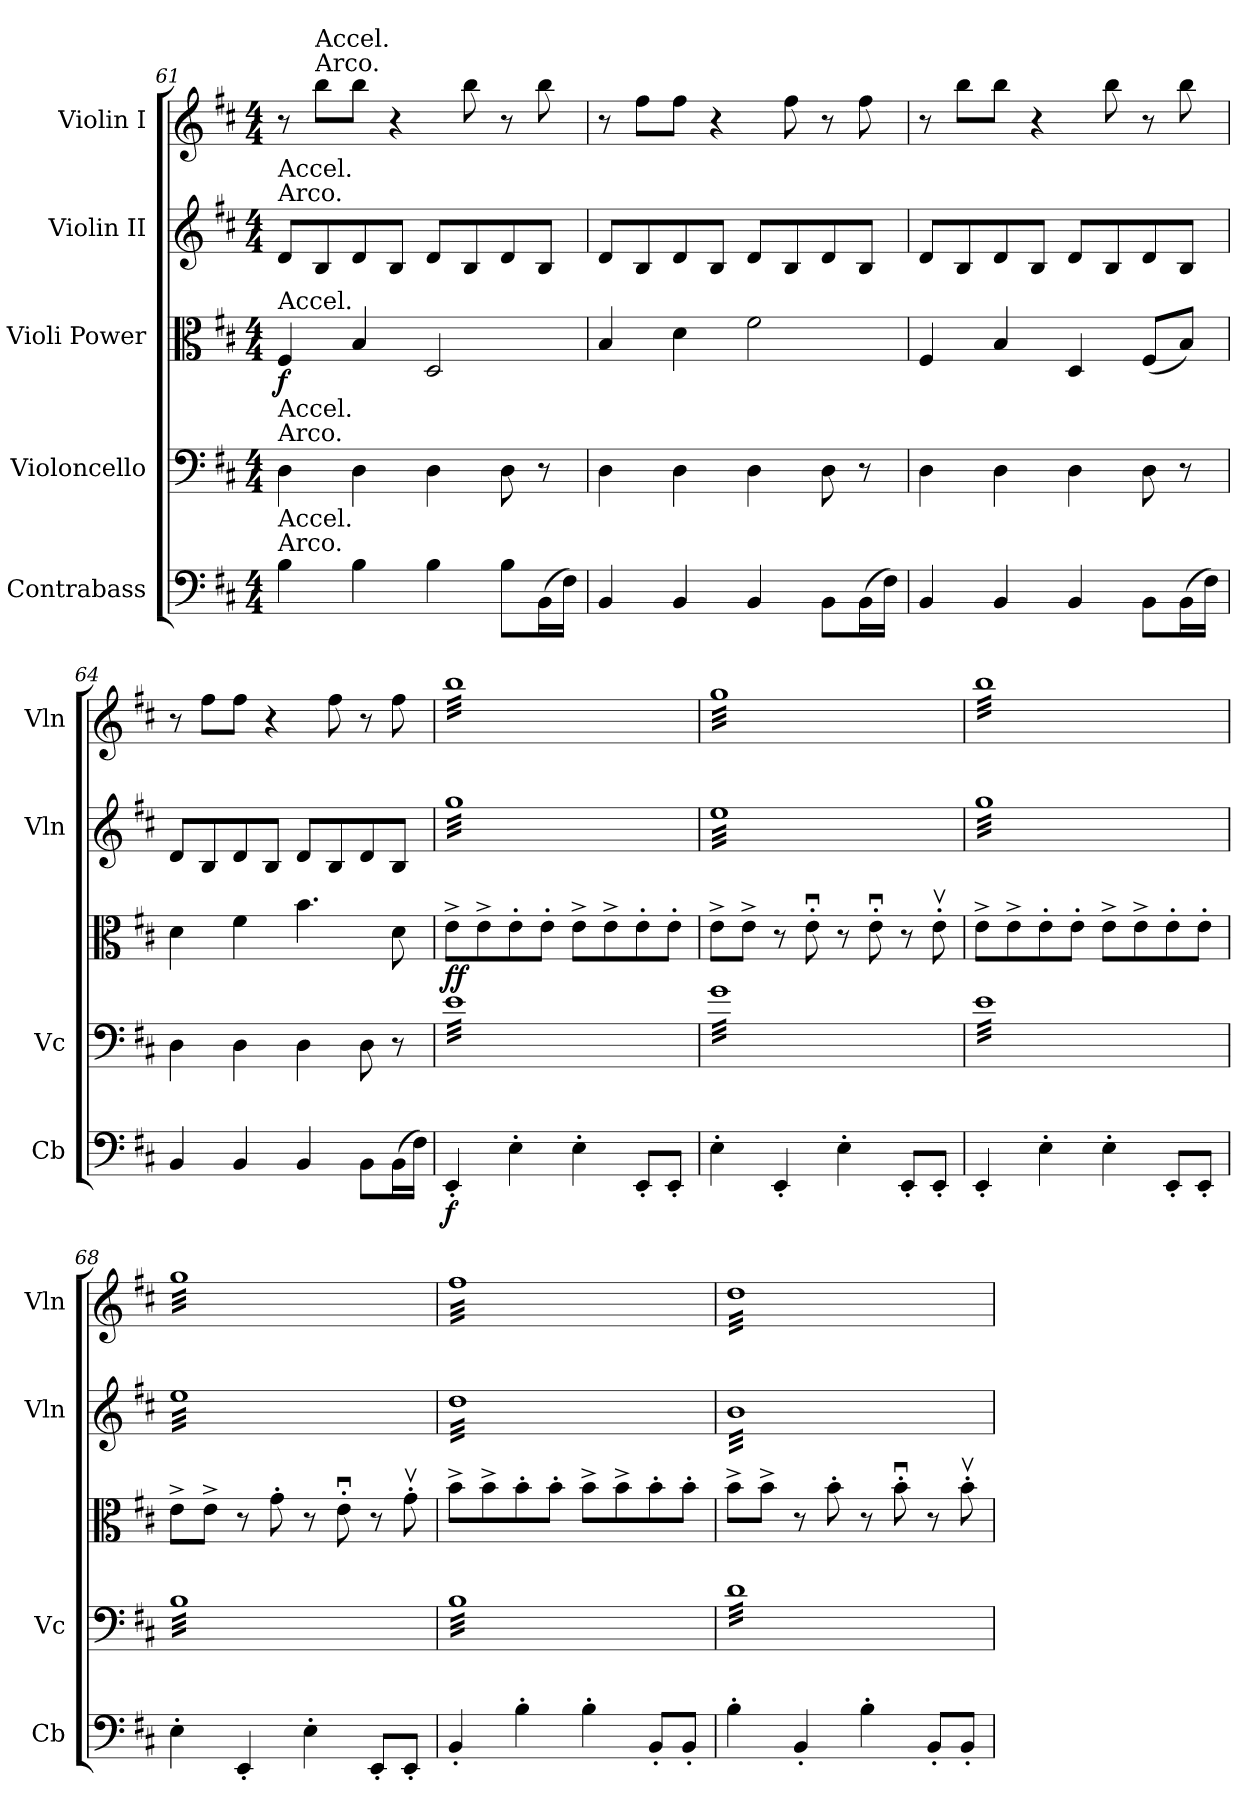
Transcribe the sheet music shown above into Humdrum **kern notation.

**kern	**dynam	**kern	**kern	**dynam	**kern	**kern
*part5	*part5	*part4	*part3	*part3	*part2	*part1
*staff5	*staff5	*staff4	*staff3	*staff3	*staff2	*staff1
*I"Contrabass	*	*I"Violoncello	*I"Violi Power	*	*I"Violin II	*I"Violin I
*I'Cb	*	*I'Vc	*	*	*I'Vln	*I'Vln
*clefF4	*	*clefF4	*clefC3	*	*clefG2	*clefG2
*ITrd7c12	*	*	*	*	*	*
*k[f#c#]	*	*k[f#c#]	*k[f#c#]	*	*k[f#c#]	*k[f#c#]
*M4/4	*	*M4/4	*M4/4	*	*M4/4	*M4/4
*MM57	*	*MM57	*MM57	*	*MM57	*MM57
=61	=61	=61	=61	=61	=61	=61
!	!	!	!	!	!LO:TX:a:t=Arco.	!
!	!	!	!	!	!LO:TX:a:t=Accel.	!
!	!	!	!LO:TX:a:t=Accel.	!	!	!
!	!	!LO:TX:a:t=Arco.	!	!	!	!
!	!	!LO:TX:a:t=Accel.	!	!	!	!
!LO:TX:a:t=Arco.	!	!	!	!	!	!
!LO:TX:a:t=Accel.	!	!	!	!	!	!
!	!	!	!	!LO:DY:b	!	!
4BB\	.	4D\	4F#/	f	8d/L	8r
!	!	!	!	!	!	!LO:TX:a:t=Arco.
!	!	!	!	!	!	!LO:TX:a:t=Accel.
.	.	.	.	.	8B/	8bb\L
*	*	*	*	*	*	*MM63
4BB\	.	4D\	4B/	.	8d/	8bb\J
.	.	.	.	.	8B/J	4r
4BB\	.	4D\	2D/	.	8d/L	.
.	.	.	.	.	8B/	8bb\
*	*	*	*	*	*	*MM73
8BB\L	.	8D\	.	.	8d/	8r
(16BBB\L	.	8r	.	.	8B/J	8bb\
16FF#\JJ)	.	.	.	.	.	.
=62	=62	=62	=62	=62	=62	=62
*	*	*	*	*	*	*MM78
4BBB/	.	4D\	4B/	.	8d/L	8r
.	.	.	.	.	8B/	8ff#\L
*	*	*	*	*	*	*MM83
4BBB/	.	4D\	4d\	.	8d/	8ff#\J
.	.	.	.	.	8B/J	4r
4BBB/	.	4D\	2f#\	.	8d/L	.
.	.	.	.	.	8B/	8ff#\
*	*	*	*	*	*	*MM93
8BBB\L	.	8D\	.	.	8d/	8r
(16BBB\L	.	8r	.	.	8B/J	8ff#\
16FF#\JJ)	.	.	.	.	.	.
!!LO:PB:g=z
=63	=63	=63	=63	=63	=63	=63
*	*	*	*	*	*	*MM100
4BBB/	.	4D\	4F#/	.	8d/L	8r
.	.	.	.	.	8B/	8bb\L
*	*	*	*	*	*	*MM107
4BBB/	.	4D\	4B/	.	8d/	8bb\J
.	.	.	.	.	8B/J	4r
4BBB/	.	4D\	4D/	.	8d/L	.
.	.	.	.	.	8B/	8bb\
*	*	*	*	*	*	*MM120
8BBB\L	.	8D\	(8F#/L	.	8d/	8r
(16BBB\L	.	8r	8B/J)	.	8B/J	8bb\
16FF#\JJ)	.	.	.	.	.	.
=64	=64	=64	=64	=64	=64	=64
*	*	*	*	*	*	*MM127
4BBB/	.	4D\	4d\	.	8d/L	8r
.	.	.	.	.	8B/	8ff#\L
*	*	*	*	*	*	*MM134
4BBB/	.	4D\	4f#\	.	8d/	8ff#\J
.	.	.	.	.	8B/J	4r
4BBB/	.	4D\	4.b\	.	8d/L	.
.	.	.	.	.	8B/	8ff#\
*	*	*	*	*	*	*MM149
8BBB\L	.	8D\	.	.	8d/	8r
(16BBB\L	.	8r	8d\	.	8B/J	8ff#\
16FF#\JJ)	.	.	.	.	.	.
=65	=65	=65	=65	=65	=65	=65
*	*	*	*	*	*	*MM152
!	!LO:DY:b	!	!	!LO:DY:b	!	!
*	*	*tremolo	*	*	*	*
*	*	*	*	*	*tremolo	*
*	*	*	*	*	*	*tremolo
4EEE'/	f	32eLLL	8e^\L	ff	32ggLLL	32bbLLL
.	.	32e	.	.	32gg	32bb
.	.	32e	.	.	32gg	32bb
.	.	32e	.	.	32gg	32bb
.	.	32e	8e^\	.	32gg	32bb
.	.	32e	.	.	32gg	32bb
.	.	32e	.	.	32gg	32bb
.	.	32e	.	.	32gg	32bb
4EE'\	.	32e	8e'\	.	32gg	32bb
.	.	32e	.	.	32gg	32bb
.	.	32e	.	.	32gg	32bb
.	.	32e	.	.	32gg	32bb
.	.	32e	8e'\J	.	32gg	32bb
.	.	32e	.	.	32gg	32bb
.	.	32e	.	.	32gg	32bb
.	.	32e	.	.	32gg	32bb
4EE'\	.	32e	8e^\L	.	32gg	32bb
.	.	32e	.	.	32gg	32bb
.	.	32e	.	.	32gg	32bb
.	.	32e	.	.	32gg	32bb
.	.	32e	8e^\	.	32gg	32bb
.	.	32e	.	.	32gg	32bb
.	.	32e	.	.	32gg	32bb
.	.	32e	.	.	32gg	32bb
8EEE'/L	.	32e	8e'\	.	32gg	32bb
.	.	32e	.	.	32gg	32bb
.	.	32e	.	.	32gg	32bb
.	.	32e	.	.	32gg	32bb
8EEE'/J	.	32e	8e'\J	.	32gg	32bb
.	.	32e	.	.	32gg	32bb
.	.	32e	.	.	32gg	32bb
.	.	32eJJJ	.	.	32ggJJJ	32bbJJJ
=66	=66	=66	=66	=66	=66	=66
4EE'\	.	32gLLL	8e^\L	.	32eeLLL	32ggLLL
.	.	32g	.	.	32ee	32gg
.	.	32g	.	.	32ee	32gg
.	.	32g	.	.	32ee	32gg
.	.	32g	8e^\J	.	32ee	32gg
.	.	32g	.	.	32ee	32gg
.	.	32g	.	.	32ee	32gg
.	.	32g	.	.	32ee	32gg
4EEE'/	.	32g	8r	.	32ee	32gg
.	.	32g	.	.	32ee	32gg
.	.	32g	.	.	32ee	32gg
.	.	32g	.	.	32ee	32gg
.	.	32g	8eu'\	.	32ee	32gg
.	.	32g	.	.	32ee	32gg
.	.	32g	.	.	32ee	32gg
.	.	32g	.	.	32ee	32gg
4EE'\	.	32g	8r	.	32ee	32gg
.	.	32g	.	.	32ee	32gg
.	.	32g	.	.	32ee	32gg
.	.	32g	.	.	32ee	32gg
.	.	32g	8eu'\	.	32ee	32gg
.	.	32g	.	.	32ee	32gg
.	.	32g	.	.	32ee	32gg
.	.	32g	.	.	32ee	32gg
8EEE'/L	.	32g	8r	.	32ee	32gg
.	.	32g	.	.	32ee	32gg
.	.	32g	.	.	32ee	32gg
.	.	32g	.	.	32ee	32gg
8EEE'/J	.	32g	8ev'\	.	32ee	32gg
.	.	32g	.	.	32ee	32gg
.	.	32g	.	.	32ee	32gg
.	.	32gJJJ	.	.	32eeJJJ	32ggJJJ
=67	=67	=67	=67	=67	=67	=67
4EEE'/	.	32eLLL	8e^\L	.	32ggLLL	32bbLLL
.	.	32e	.	.	32gg	32bb
.	.	32e	.	.	32gg	32bb
.	.	32e	.	.	32gg	32bb
.	.	32e	8e^\	.	32gg	32bb
.	.	32e	.	.	32gg	32bb
.	.	32e	.	.	32gg	32bb
.	.	32e	.	.	32gg	32bb
4EE'\	.	32e	8e'\	.	32gg	32bb
.	.	32e	.	.	32gg	32bb
.	.	32e	.	.	32gg	32bb
.	.	32e	.	.	32gg	32bb
.	.	32e	8e'\J	.	32gg	32bb
.	.	32e	.	.	32gg	32bb
.	.	32e	.	.	32gg	32bb
.	.	32e	.	.	32gg	32bb
4EE'\	.	32e	8e^\L	.	32gg	32bb
.	.	32e	.	.	32gg	32bb
.	.	32e	.	.	32gg	32bb
.	.	32e	.	.	32gg	32bb
.	.	32e	8e^\	.	32gg	32bb
.	.	32e	.	.	32gg	32bb
.	.	32e	.	.	32gg	32bb
.	.	32e	.	.	32gg	32bb
8EEE'/L	.	32e	8e'\	.	32gg	32bb
.	.	32e	.	.	32gg	32bb
.	.	32e	.	.	32gg	32bb
.	.	32e	.	.	32gg	32bb
8EEE'/J	.	32e	8e'\J	.	32gg	32bb
.	.	32e	.	.	32gg	32bb
.	.	32e	.	.	32gg	32bb
.	.	32eJJJ	.	.	32ggJJJ	32bbJJJ
!!LO:LB:g=z
=68	=68	=68	=68	=68	=68	=68
4EE'\	.	32BLLL	8e^\L	.	32eeLLL	32ggLLL
.	.	32B	.	.	32ee	32gg
.	.	32B	.	.	32ee	32gg
.	.	32B	.	.	32ee	32gg
.	.	32B	8e^\J	.	32ee	32gg
.	.	32B	.	.	32ee	32gg
.	.	32B	.	.	32ee	32gg
.	.	32B	.	.	32ee	32gg
4EEE'/	.	32B	8r	.	32ee	32gg
.	.	32B	.	.	32ee	32gg
.	.	32B	.	.	32ee	32gg
.	.	32B	.	.	32ee	32gg
.	.	32B	8g'\	.	32ee	32gg
.	.	32B	.	.	32ee	32gg
.	.	32B	.	.	32ee	32gg
.	.	32B	.	.	32ee	32gg
4EE'\	.	32B	8r	.	32ee	32gg
.	.	32B	.	.	32ee	32gg
.	.	32B	.	.	32ee	32gg
.	.	32B	.	.	32ee	32gg
.	.	32B	8eu'\	.	32ee	32gg
.	.	32B	.	.	32ee	32gg
.	.	32B	.	.	32ee	32gg
.	.	32B	.	.	32ee	32gg
8EEE'/L	.	32B	8r	.	32ee	32gg
.	.	32B	.	.	32ee	32gg
.	.	32B	.	.	32ee	32gg
.	.	32B	.	.	32ee	32gg
8EEE'/J	.	32B	8gv'\	.	32ee	32gg
.	.	32B	.	.	32ee	32gg
.	.	32B	.	.	32ee	32gg
.	.	32BJJJ	.	.	32eeJJJ	32ggJJJ
=69	=69	=69	=69	=69	=69	=69
4BBB'/	.	32BLLL	8b^\L	.	32ddLLL	32ff#LLL
.	.	32B	.	.	32dd	32ff#
.	.	32B	.	.	32dd	32ff#
.	.	32B	.	.	32dd	32ff#
.	.	32B	8b^\	.	32dd	32ff#
.	.	32B	.	.	32dd	32ff#
.	.	32B	.	.	32dd	32ff#
.	.	32B	.	.	32dd	32ff#
4BB'\	.	32B	8b'\	.	32dd	32ff#
.	.	32B	.	.	32dd	32ff#
.	.	32B	.	.	32dd	32ff#
.	.	32B	.	.	32dd	32ff#
.	.	32B	8b'\J	.	32dd	32ff#
.	.	32B	.	.	32dd	32ff#
.	.	32B	.	.	32dd	32ff#
.	.	32B	.	.	32dd	32ff#
4BB'\	.	32B	8b^\L	.	32dd	32ff#
.	.	32B	.	.	32dd	32ff#
.	.	32B	.	.	32dd	32ff#
.	.	32B	.	.	32dd	32ff#
.	.	32B	8b^\	.	32dd	32ff#
.	.	32B	.	.	32dd	32ff#
.	.	32B	.	.	32dd	32ff#
.	.	32B	.	.	32dd	32ff#
8BBB'/L	.	32B	8b'\	.	32dd	32ff#
.	.	32B	.	.	32dd	32ff#
.	.	32B	.	.	32dd	32ff#
.	.	32B	.	.	32dd	32ff#
8BBB'/J	.	32B	8b'\J	.	32dd	32ff#
.	.	32B	.	.	32dd	32ff#
.	.	32B	.	.	32dd	32ff#
.	.	32BJJJ	.	.	32ddJJJ	32ff#JJJ
=70	=70	=70	=70	=70	=70	=70
4BB'\	.	32dLLL	8b^\L	.	32bLLL	32ddLLL
.	.	32d	.	.	32b	32dd
.	.	32d	.	.	32b	32dd
.	.	32d	.	.	32b	32dd
.	.	32d	8b^\J	.	32b	32dd
.	.	32d	.	.	32b	32dd
.	.	32d	.	.	32b	32dd
.	.	32d	.	.	32b	32dd
4BBB'/	.	32d	8r	.	32b	32dd
.	.	32d	.	.	32b	32dd
.	.	32d	.	.	32b	32dd
.	.	32d	.	.	32b	32dd
.	.	32d	8b'\	.	32b	32dd
.	.	32d	.	.	32b	32dd
.	.	32d	.	.	32b	32dd
.	.	32d	.	.	32b	32dd
4BB'\	.	32d	8r	.	32b	32dd
.	.	32d	.	.	32b	32dd
.	.	32d	.	.	32b	32dd
.	.	32d	.	.	32b	32dd
.	.	32d	8bu'\	.	32b	32dd
.	.	32d	.	.	32b	32dd
.	.	32d	.	.	32b	32dd
.	.	32d	.	.	32b	32dd
8BBB'/L	.	32d	8r	.	32b	32dd
.	.	32d	.	.	32b	32dd
.	.	32d	.	.	32b	32dd
.	.	32d	.	.	32b	32dd
8BBB'/J	.	32d	8bv'\	.	32b	32dd
.	.	32d	.	.	32b	32dd
.	.	32d	.	.	32b	32dd
.	.	32dJJJ	.	.	32bJJJ	32ddJJJ
*	*	*	*	*	*	*Xtremolo
*	*	*	*	*	*Xtremolo	*
*	*	*Xtremolo	*	*	*	*
=	=	=	=	=	=	=
*-	*-	*-	*-	*-	*-	*-
